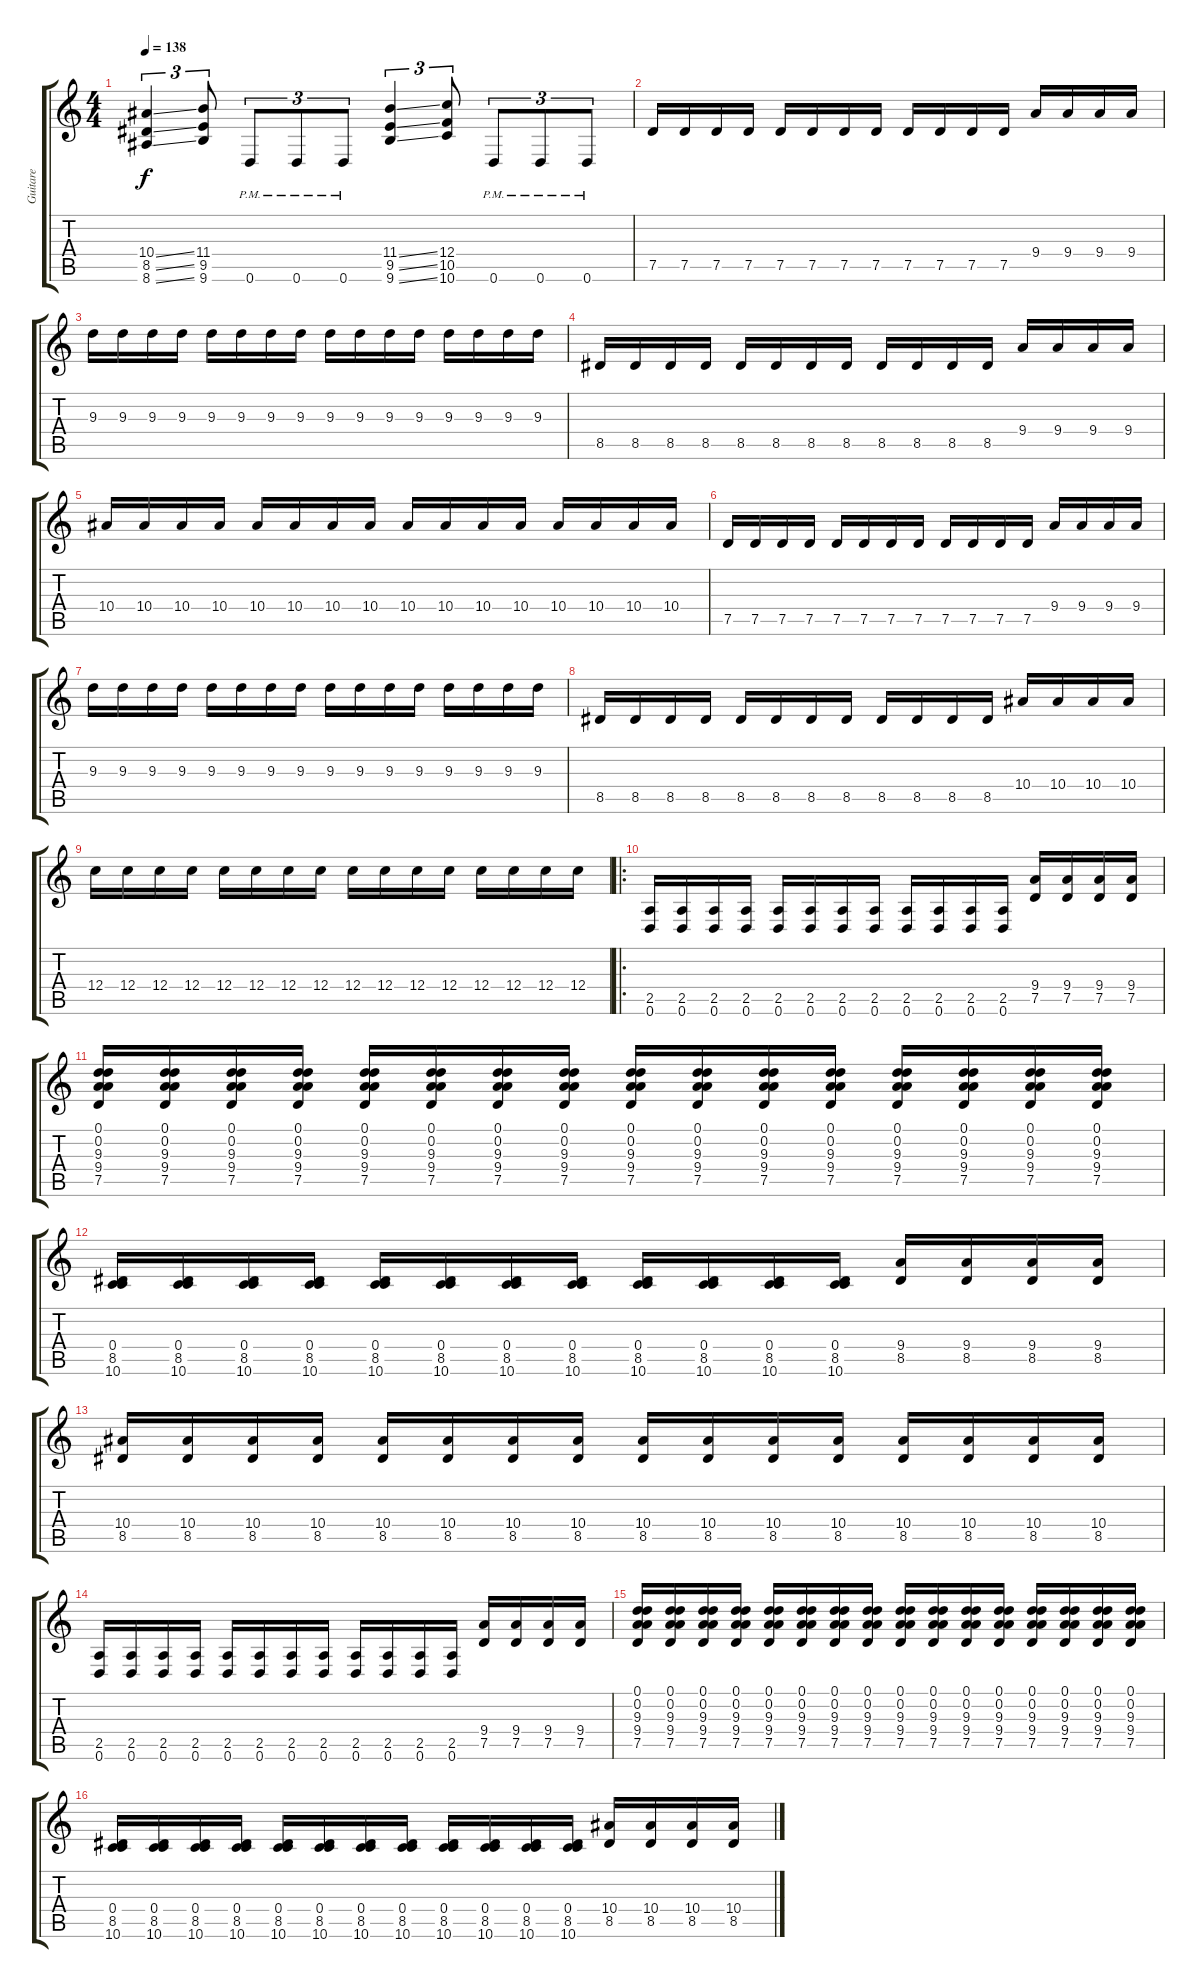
\track ("Guitare" "Guitare") {instrument distortionguitar}
\staff {score tabs}
\tuning (D4 A3 F3 C3 G2 D2) {hide}
\ts (4 4)
\tempo 138
\clef g2
\ks c
(10.4{ss} 8.5{ss} 8.6{ss}).4{tu (3 2) dy f} (11.4 9.5 9.6).8{tu (3 2)} 0.6{pm}.8{tu (3 2)} 0.6{pm}.8{tu (3 2)} 0.6{pm}.8{tu (3 2)} (11.4{ss} 9.5{ss} 9.6{ss}).4{tu (3 2)} (12.4 10.5 10.6).8{tu (3 2)} 0.6{pm}.8{tu (3 2)} 0.6{pm}.8{tu (3 2)} 0.6{pm}.8{tu (3 2)} |
7.5.16 7.5.16 7.5.16 7.5.16 7.5.16 7.5.16 7.5.16 7.5.16 7.5.16 7.5.16 7.5.16 7.5.16 9.4.16 9.4.16 9.4.16 9.4.16 |
9.3.16 9.3.16 9.3.16 9.3.16 9.3.16 9.3.16 9.3.16 9.3.16 9.3.16 9.3.16 9.3.16 9.3.16 9.3.16 9.3.16 9.3.16 9.3.16 |
8.5.16 8.5.16 8.5.16 8.5.16 8.5.16 8.5.16 8.5.16 8.5.16 8.5.16 8.5.16 8.5.16 8.5.16 9.4.16 9.4.16 9.4.16 9.4.16 |
10.4.16 10.4.16 10.4.16 10.4.16 10.4.16 10.4.16 10.4.16 10.4.16 10.4.16 10.4.16 10.4.16 10.4.16 10.4.16 10.4.16 10.4.16 10.4.16 |
7.5.16 7.5.16 7.5.16 7.5.16 7.5.16 7.5.16 7.5.16 7.5.16 7.5.16 7.5.16 7.5.16 7.5.16 9.4.16 9.4.16 9.4.16 9.4.16 |
9.3.16 9.3.16 9.3.16 9.3.16 9.3.16 9.3.16 9.3.16 9.3.16 9.3.16 9.3.16 9.3.16 9.3.16 9.3.16 9.3.16 9.3.16 9.3.16 |
8.5.16 8.5.16 8.5.16 8.5.16 8.5.16 8.5.16 8.5.16 8.5.16 8.5.16 8.5.16 8.5.16 8.5.16 10.4.16 10.4.16 10.4.16 10.4.16 |
12.4.16 12.4.16 12.4.16 12.4.16 12.4.16 12.4.16 12.4.16 12.4.16 12.4.16 12.4.16 12.4.16 12.4.16 12.4.16 12.4.16 12.4.16 12.4.16 |
\ro
(2.5 0.6).16 (2.5 0.6).16 (2.5 0.6).16 (2.5 0.6).16 (2.5 0.6).16 (2.5 0.6).16 (2.5 0.6).16 (2.5 0.6).16 (2.5 0.6).16 (2.5 0.6).16 (2.5 0.6).16 (2.5 0.6).16 (9.4 7.5).16 (9.4 7.5).16 (9.4 7.5).16 (9.4 7.5).16 |
(0.1 0.2 9.3 9.4 7.5).16 (0.1 0.2 9.3 9.4 7.5).16 (0.1 0.2 9.3 9.4 7.5).16 (0.1 0.2 9.3 9.4 7.5).16 (0.1 0.2 9.3 9.4 7.5).16 (0.1 0.2 9.3 9.4 7.5).16 (0.1 0.2 9.3 9.4 7.5).16 (0.1 0.2 9.3 9.4 7.5).16 (0.1 0.2 9.3 9.4 7.5).16 (0.1 0.2 9.3 9.4 7.5).16 (0.1 0.2 9.3 9.4 7.5).16 (0.1 0.2 9.3 9.4 7.5).16 (0.1 0.2 9.3 9.4 7.5).16 (0.1 0.2 9.3 9.4 7.5).16 (0.1 0.2 9.3 9.4 7.5).16 (0.1 0.2 9.3 9.4 7.5).16 |
(0.4 8.5 10.6).16 (0.4 8.5 10.6).16 (0.4 8.5 10.6).16 (0.4 8.5 10.6).16 (0.4 8.5 10.6).16 (0.4 8.5 10.6).16 (0.4 8.5 10.6).16 (0.4 8.5 10.6).16 (0.4 8.5 10.6).16 (0.4 8.5 10.6).16 (0.4 8.5 10.6).16 (0.4 8.5 10.6).16 (9.4 8.5).16 (9.4 8.5).16 (9.4 8.5).16 (9.4 8.5).16 |
(10.4 8.5).16 (10.4 8.5).16 (10.4 8.5).16 (10.4 8.5).16 (10.4 8.5).16 (10.4 8.5).16 (10.4 8.5).16 (10.4 8.5).16 (10.4 8.5).16 (10.4 8.5).16 (10.4 8.5).16 (10.4 8.5).16 (10.4 8.5).16 (10.4 8.5).16 (10.4 8.5).16 (10.4 8.5).16 |
(2.5 0.6).16 (2.5 0.6).16 (2.5 0.6).16 (2.5 0.6).16 (2.5 0.6).16 (2.5 0.6).16 (2.5 0.6).16 (2.5 0.6).16 (2.5 0.6).16 (2.5 0.6).16 (2.5 0.6).16 (2.5 0.6).16 (9.4 7.5).16 (9.4 7.5).16 (9.4 7.5).16 (9.4 7.5).16 |
(0.1 0.2 9.3 9.4 7.5).16 (0.1 0.2 9.3 9.4 7.5).16 (0.1 0.2 9.3 9.4 7.5).16 (0.1 0.2 9.3 9.4 7.5).16 (0.1 0.2 9.3 9.4 7.5).16 (0.1 0.2 9.3 9.4 7.5).16 (0.1 0.2 9.3 9.4 7.5).16 (0.1 0.2 9.3 9.4 7.5).16 (0.1 0.2 9.3 9.4 7.5).16 (0.1 0.2 9.3 9.4 7.5).16 (0.1 0.2 9.3 9.4 7.5).16 (0.1 0.2 9.3 9.4 7.5).16 (0.1 0.2 9.3 9.4 7.5).16 (0.1 0.2 9.3 9.4 7.5).16 (0.1 0.2 9.3 9.4 7.5).16 (0.1 0.2 9.3 9.4 7.5).16 |
(0.4 8.5 10.6).16 (0.4 8.5 10.6).16 (0.4 8.5 10.6).16 (0.4 8.5 10.6).16 (0.4 8.5 10.6).16 (0.4 8.5 10.6).16 (0.4 8.5 10.6).16 (0.4 8.5 10.6).16 (0.4 8.5 10.6).16 (0.4 8.5 10.6).16 (0.4 8.5 10.6).16 (0.4 8.5 10.6).16 (10.4 8.5).16 (10.4 8.5).16 (10.4 8.5).16 (10.4 8.5).16
